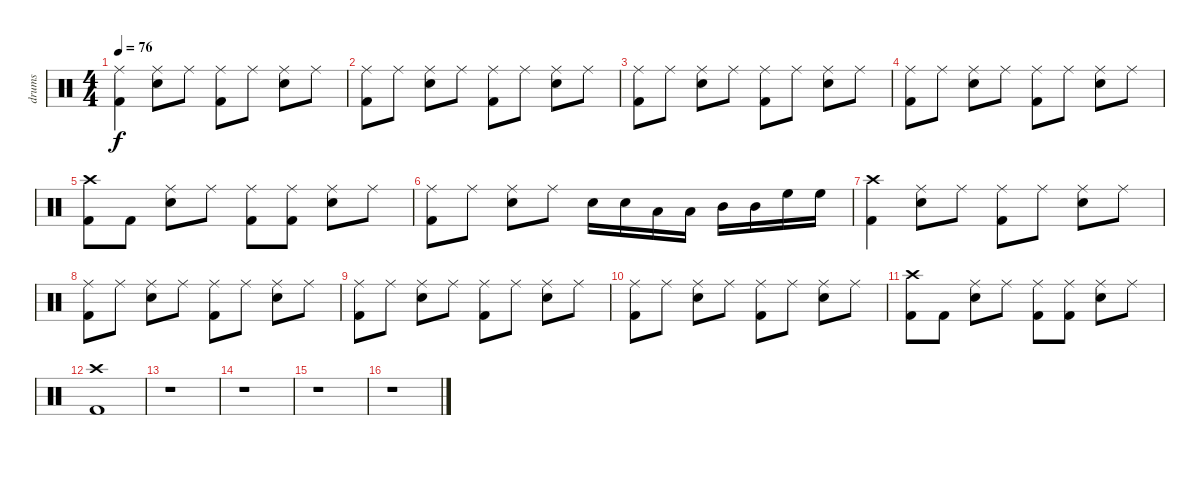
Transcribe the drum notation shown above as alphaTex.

\track ("drums" "drums") {instrument percussion}
\staff {score}
\articulation defaults
\ts (4 4)
\tempo 76
\clef neutral
\ks c
("Ride (middle)" "Kick (hit) 2").4{dy f} ("Ride (middle)" "Electric Snare (hit)").8 "Ride (middle)".8 ("Ride (middle)" "Kick (hit) 2").8 "Ride (middle)".8 ("Ride (middle)" "Electric Snare (hit)").8 "Ride (middle)".8 |
("Ride (middle)" "Kick (hit) 2").8 "Ride (middle)".8 ("Ride (middle)" "Electric Snare (hit)").8 "Ride (middle)".8 ("Ride (middle)" "Kick (hit) 2").8 "Ride (middle)".8 ("Ride (middle)" "Electric Snare (hit)").8 "Ride (middle)".8 |
("Ride (middle)" "Kick (hit) 2").8 "Ride (middle)".8 ("Ride (middle)" "Electric Snare (hit)").8 "Ride (middle)".8 ("Ride (middle)" "Kick (hit) 2").8 "Ride (middle)".8 ("Ride (middle)" "Electric Snare (hit)").8 "Ride (middle)".8 |
("Ride (middle)" "Kick (hit) 2").8 "Ride (middle)".8 ("Ride (middle)" "Electric Snare (hit)").8 "Ride (middle)".8 ("Ride (middle)" "Kick (hit) 2").8 "Ride (middle)".8 ("Ride (middle)" "Electric Snare (hit)").8 "Ride (middle)".8 |
("Crash high (hit)" "Kick (hit) 2").8 "Kick (hit) 2".8 ("Ride (middle)" "Electric Snare (hit)").8 "Ride (middle)".8 ("Ride (middle)" "Kick (hit) 2").8 ("Ride (middle)" "Kick (hit) 2").8 ("Ride (middle)" "Electric Snare (hit)").8 "Ride (middle)".8 |
("Ride (middle)" "Kick (hit) 2").8 "Ride (middle)".8 ("Ride (middle)" "Electric Snare (hit)").8 "Ride (middle)".8 "Electric Snare (hit)".16 "Electric Snare (hit)".16 "Low Floor Tom (hit)".16 "Low Floor Tom (hit)".16 "Mid Tom (hit)".16 "Mid Tom (hit)".16 "High Floor Tom (hit)".16 "High Floor Tom (hit)".16 |
("Crash high (hit)" "Kick (hit) 2").4 ("Ride (middle)" "Electric Snare (hit)").8 "Ride (middle)".8 ("Ride (middle)" "Kick (hit) 2").8 "Ride (middle)".8 ("Ride (middle)" "Electric Snare (hit)").8 "Ride (middle)".8 |
("Ride (middle)" "Kick (hit) 2").8 "Ride (middle)".8 ("Ride (middle)" "Electric Snare (hit)").8 "Ride (middle)".8 ("Ride (middle)" "Kick (hit) 2").8 "Ride (middle)".8 ("Ride (middle)" "Electric Snare (hit)").8 "Ride (middle)".8 |
("Ride (middle)" "Kick (hit) 2").8 "Ride (middle)".8 ("Ride (middle)" "Electric Snare (hit)").8 "Ride (middle)".8 ("Ride (middle)" "Kick (hit) 2").8 "Ride (middle)".8 ("Ride (middle)" "Electric Snare (hit)").8 "Ride (middle)".8 |
("Ride (middle)" "Kick (hit) 2").8 "Ride (middle)".8 ("Ride (middle)" "Electric Snare (hit)").8 "Ride (middle)".8 ("Ride (middle)" "Kick (hit) 2").8 "Ride (middle)".8 ("Ride (middle)" "Electric Snare (hit)").8 "Ride (middle)".8 |
("Crash high (hit)" "Kick (hit) 2").8 "Kick (hit) 2".8 ("Ride (middle)" "Electric Snare (hit)").8 "Ride (middle)".8 ("Ride (middle)" "Kick (hit) 2").8 ("Ride (middle)" "Kick (hit) 2").8 ("Ride (middle)" "Electric Snare (hit)").8 "Ride (middle)".8 |
("Crash high (hit)" "Kick (hit) 2").1 |
r.1 |
r.1 |
r.1 |
r.1
